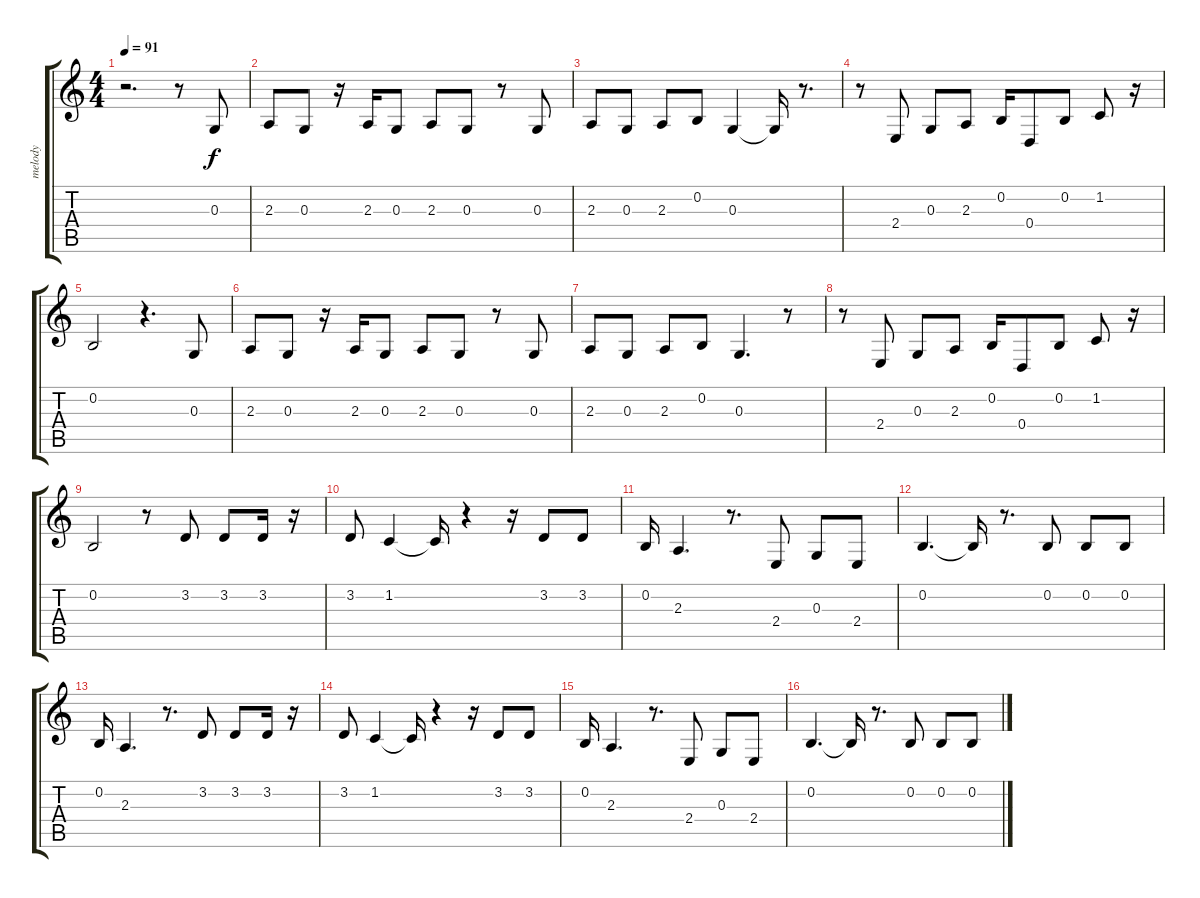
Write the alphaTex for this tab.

\track ("melody" "melody") {instrument drawbarorgan}
\staff {score tabs}
\tuning (E4 B3 G3 D3 A2 E2) {hide}
\ts (4 4)
\tempo 91
\clef g2
\ks c
r.2{d dy f} r.8 0.3.8 |
2.3.8 0.3.8 r.16 2.3.16 0.3.8 2.3.8 0.3.8 r.8 0.3.8 |
2.3.8 0.3.8 2.3.8 0.2.8 0.3.4 0.3{t}.16 r.8{d} |
r.8 2.4.8 0.3.8 2.3.8 0.2.16 0.4.8 0.2.8 1.2.8 r.16 |
0.2.2 r.4{d} 0.3.8 |
2.3.8 0.3.8 r.16 2.3.16 0.3.8 2.3.8 0.3.8 r.8 0.3.8 |
2.3.8 0.3.8 2.3.8 0.2.8 0.3.4{d} r.8 |
r.8 2.4.8 0.3.8 2.3.8 0.2.16 0.4.8 0.2.8 1.2.8 r.16 |
0.2.2 r.8 3.2.8 3.2.8 3.2.16 r.16 |
3.2.8 1.2.4 1.2{t}.16 r.4 r.16 3.2.8 3.2.8 |
0.2.16 2.3.4{d} r.8{d} 2.4.8 0.3.8 2.4.8 |
0.2.4{d} 0.2{t}.16 r.8{d} 0.2.8 0.2.8 0.2.8 |
0.2.16 2.3.4{d} r.8{d} 3.2.8 3.2.8 3.2.16 r.16 |
3.2.8 1.2.4 1.2{t}.16 r.4 r.16 3.2.8 3.2.8 |
0.2.16 2.3.4{d} r.8{d} 2.4.8 0.3.8 2.4.8 |
0.2.4{d} 0.2{t}.16 r.8{d} 0.2.8 0.2.8 0.2.8
